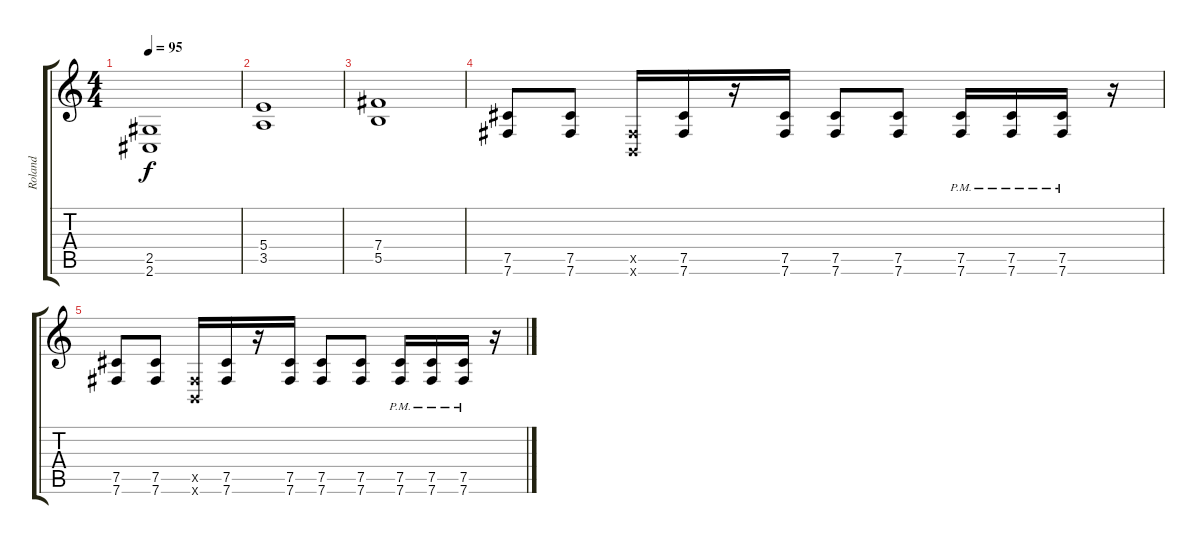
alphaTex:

\track ("Roland" "Roland") {instrument distortionguitar}
\staff {score tabs}
\tuning (Db4 Ab3 E3 B2 Gb2 B1) {hide}
\ts (4 4)
\tempo 95
\clef g2
\ks c
(2.5 2.6).1{dy f} |
(5.4 3.5).1 |
(7.4 5.5).1 |
(7.5 7.6).8 (7.5 7.6).8 (0.5{x} 0.6{x}).16 (7.5 7.6).16 r.16 (7.5 7.6).16 (7.5 7.6).8 (7.5 7.6).8 (7.5{pm} 7.6{pm}).16 (7.5{pm} 7.6{pm}).16 (7.5{pm} 7.6{pm}).16 r.16 |
(7.5 7.6).8 (7.5 7.6).8 (0.5{x} 0.6{x}).16 (7.5 7.6).16 r.16 (7.5 7.6).16 (7.5 7.6).8 (7.5 7.6).8 (7.5{pm} 7.6{pm}).16 (7.5{pm} 7.6{pm}).16 (7.5{pm} 7.6{pm}).16 r.16
